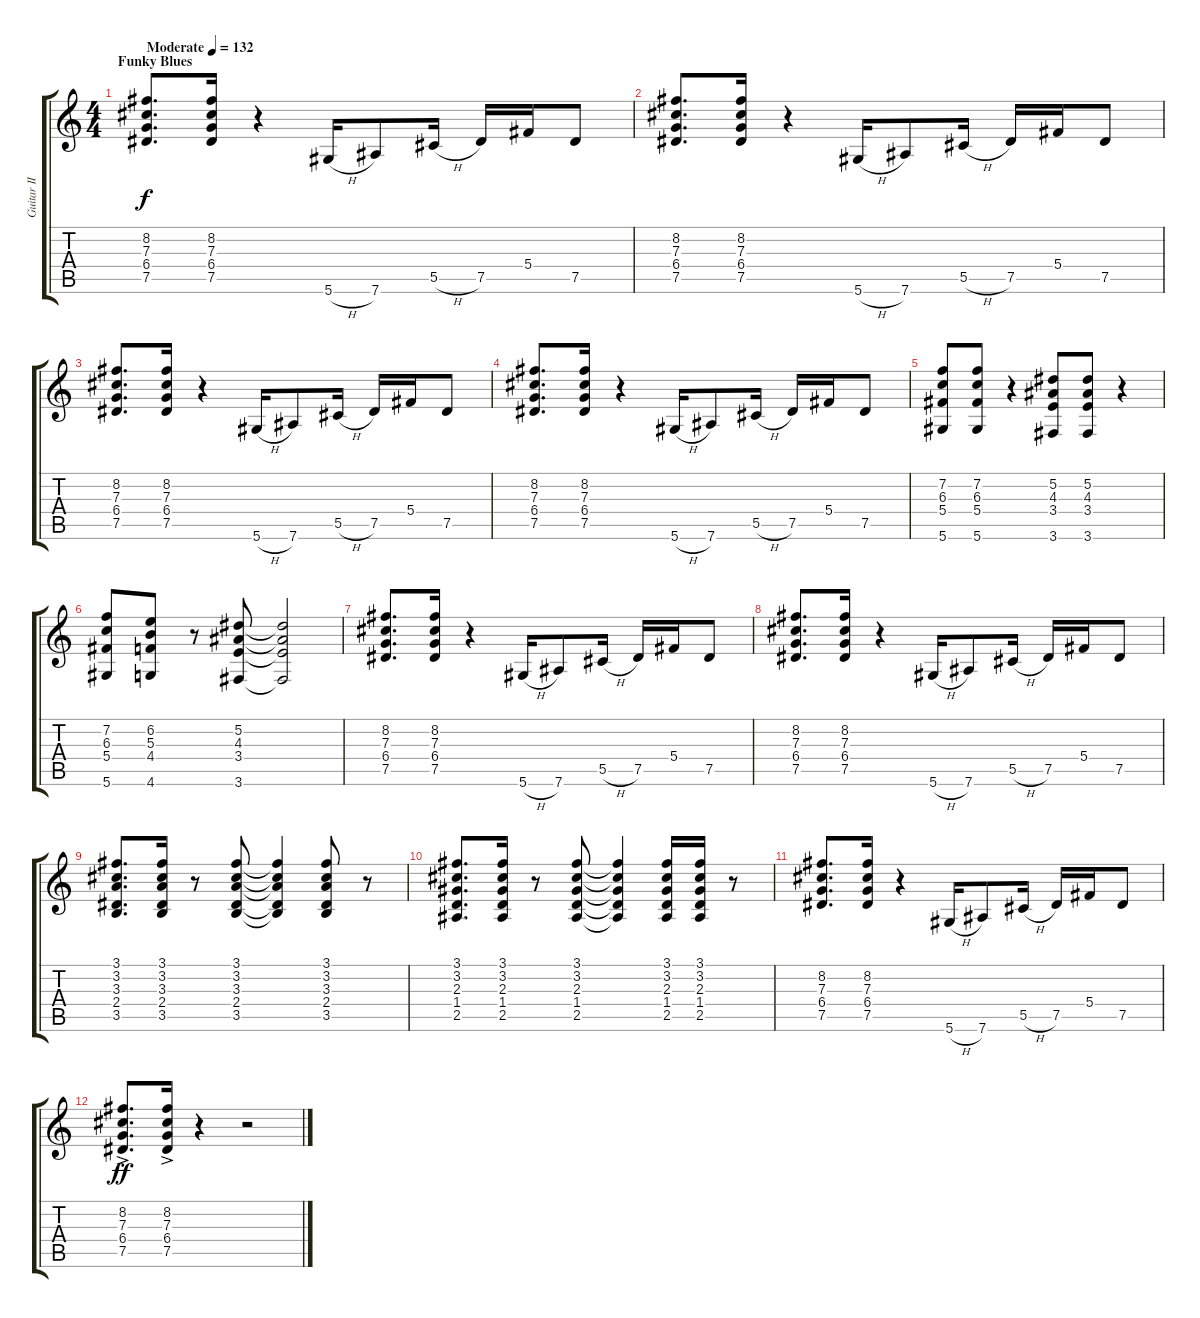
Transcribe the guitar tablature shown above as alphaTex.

\track ("Guitar II" "Guitar II") {instrument overdrivenguitar}
\staff {score tabs}
\tuning (Eb4 Bb3 Gb3 Db3 Ab2 Eb2) {hide}
\ts (4 4)
\section ("" "Funky Blues")
\tempo (132 "Moderate")
\clef g2
\ks c
(8.2 7.3 6.4 7.5).8{d dy f volume 14 balance 12 instrument electricguitarclean} (8.2 7.3 6.4 7.5).16 r.4 5.6{h}.16 7.6.8 5.5{h}.16 7.5.16 5.4.16 7.5.8 |
(8.2 7.3 6.4 7.5).8{d} (8.2 7.3 6.4 7.5).16 r.4 5.6{h}.16 7.6.8 5.5{h}.16 7.5.16 5.4.16 7.5.8 |
(8.2 7.3 6.4 7.5).8{d} (8.2 7.3 6.4 7.5).16 r.4 5.6{h}.16 7.6.8 5.5{h}.16 7.5.16 5.4.16 7.5.8 |
(8.2 7.3 6.4 7.5).8{d} (8.2 7.3 6.4 7.5).16 r.4 5.6{h}.16 7.6.8 5.5{h}.16 7.5.16 5.4.16 7.5.8 |
(7.2 6.3 5.4 5.6).8 (7.2 6.3 5.4 5.6).8 r.4 (5.2 4.3 3.4 3.6).8 (5.2 4.3 3.4 3.6).8 r.4 |
(7.2 6.3 5.4 5.6).8 (6.2 5.3 4.4 4.6).8 r.8 (5.2 4.3 3.4 3.6).8 (5.2{t} 4.3{t} 3.4{t} 3.6{t}).2 |
(8.2 7.3 6.4 7.5).8{d} (8.2 7.3 6.4 7.5).16 r.4 5.6{h}.16 7.6.8 5.5{h}.16 7.5.16 5.4.16 7.5.8 |
(8.2 7.3 6.4 7.5).8{d} (8.2 7.3 6.4 7.5).16 r.4 5.6{h}.16 7.6.8 5.5{h}.16 7.5.16 5.4.16 7.5.8 |
(3.1 3.2 3.3 2.4 3.5).8{d} (3.1 3.2 3.3 2.4 3.5).16 r.8 (3.1 3.2 3.3 2.4 3.5).8 (3.1{t} 3.2{t} 3.3{t} 2.4{t} 3.5{t}).4 (3.1 3.2 3.3 2.4 3.5).8 r.8 |
(3.1 3.2 2.3 1.4 2.5).8{d} (3.1 3.2 2.3 1.4 2.5).16 r.8 (3.1 3.2 2.3 1.4 2.5).8 (3.1{t} 3.2{t} 2.3{t} 1.4{t} 2.5{t}).4 (3.1 3.2 2.3 1.4 2.5).16 (3.1 3.2 2.3 1.4 2.5).16 r.8 |
(8.2 7.3 6.4 7.5).8{d} (8.2 7.3 6.4 7.5).16 r.4 5.6{h}.16 7.6.8 5.5{h}.16 7.5.16 5.4.16 7.5.8 |
(8.2{ac} 7.3{ac} 6.4{ac} 7.5{ac}).8{d dy ff} (8.2{ac} 7.3{ac} 6.4{ac} 7.5{ac}).16 r.4 r.2
